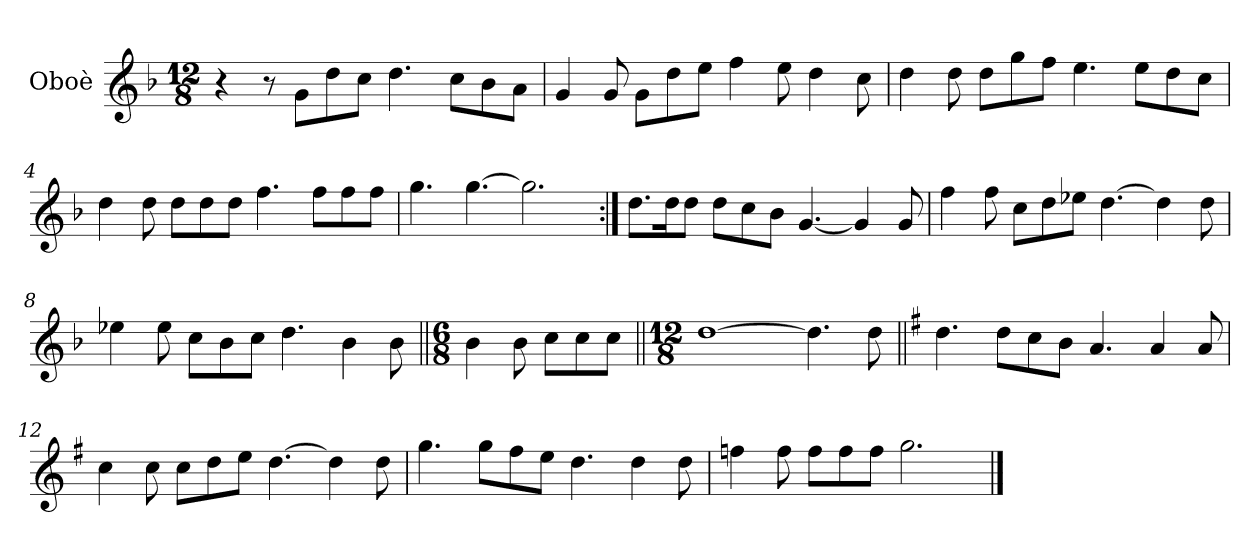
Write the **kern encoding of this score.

**kern
*part1
*staff1
*I"Oboè
*I'Ob.
*clefG2
*k[b-]
*M12/8
=1
4r
8r
8g\L
8dd\
8cc\J
4.dd\
8cc\L
8b-\
8a\J
=2
4g/
8g/
8g\L
8dd\
8ee\J
4ff\
8ee\
4dd\
8cc\
=3
4dd\
8dd\
8dd\L
8gg\
8ff\J
4.ee\
8ee\L
8dd\
8cc\J
=4
4dd\
8dd\
8dd\L
8dd\
8dd\J
4.ff\
8ff\L
8ff\
8ff\J
!!LO:LB:g=z
=5
4.gg\
[4.gg\
2.gg\]
=6:|!
8.dd\L
16dd\K
8dd\J
8dd\L
8cc\
8b-\J
[4.g/
4g/]
8g/
=7
4ff\
8ff\
8cc\L
8dd\
8ee-X\J
[4.dd\
4dd\]
8dd\
=8
4ee-X\
8ee-\
8cc\L
8b-\
8cc\J
4.dd\
4b-\
8b-\
!!LO:LB:g=z
=9||
*M6/8
4b-\
8b-\
8cc\L
8cc\
8cc\J
=10||
*M12/8
[1dd
4.dd\]
8dd\
=11||
*k[f#]
4.dd\
8dd\L
8cc\
8b\J
4.a/
4a/
8a/
=12
4cc\
8cc\
8cc\L
8dd\
8ee\J
[4.dd\
4dd\]
8dd\
=13
4.gg\
8gg\L
8ff#\
8ee\J
4.dd\
4dd\
8dd\
!!LO:LB:g=z
=14
4ffn\
8ff\
8ff\L
8ff\
8ff\J
2.gg\
==
*-
